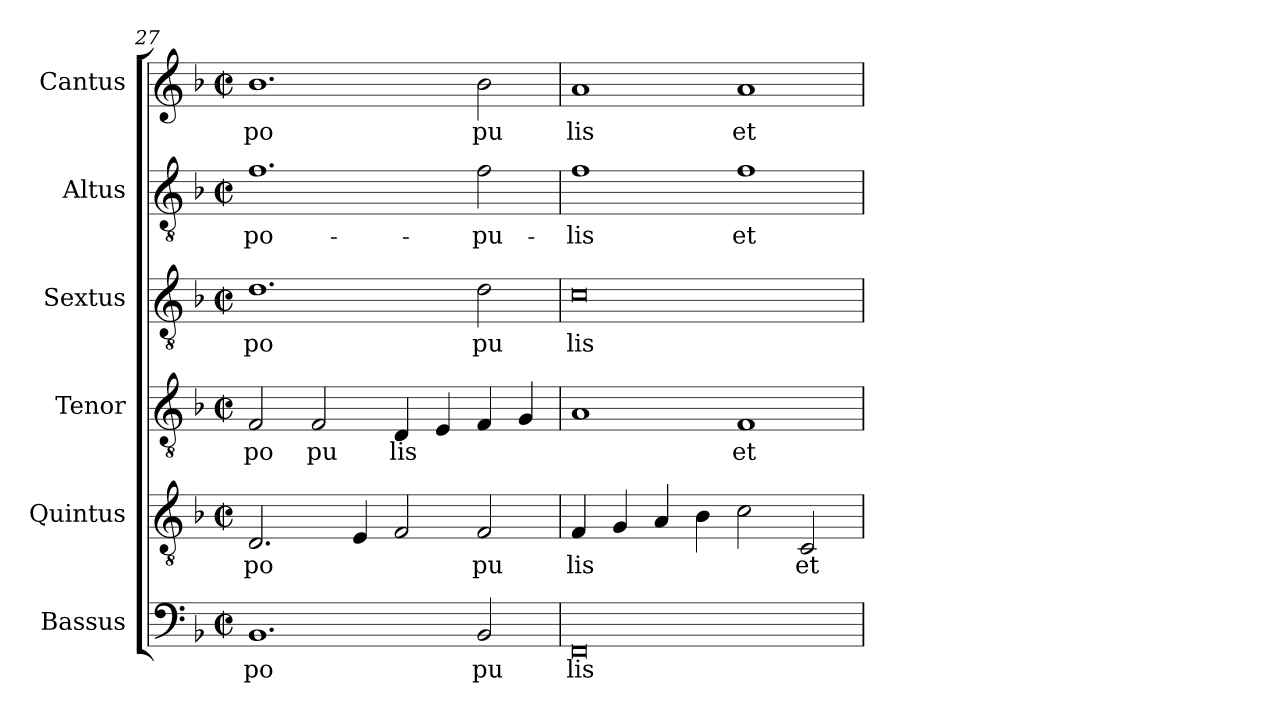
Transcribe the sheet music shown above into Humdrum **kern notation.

**kern	**text	**kern	**text	**kern	**text	**kern	**text	**kern	**text	**kern	**text
*part6	*part6	*part5	*part5	*part4	*part4	*part3	*part3	*part2	*part2	*part1	*part1
*staff6	*staff6	*staff5	*staff5	*staff4	*staff4	*staff3	*staff3	*staff2	*staff2	*staff1	*staff1
*I"Bassus	*	*I"Quintus	*	*I"Tenor	*	*I"Sextus	*	*I"Altus	*	*I"Cantus	*
*clefF4	*	*clefGv2	*	*clefGv2	*	*clefGv2	*	*clefGv2	*	*clefG2	*
*k[b-]	*	*k[b-]	*	*k[b-]	*	*k[b-]	*	*k[b-]	*	*k[b-]	*
*F:	*	*F:	*	*F:	*	*F:	*	*F:	*	*F:	*
*M2/2	*	*M2/2	*	*M2/2	*	*M2/2	*	*M2/2	*	*M2/2	*
*met(c|)	*	*met(c|)	*	*met(c|)	*	*met(c|)	*	*met(c|)	*	*met(c|)	*
=27	=27	=27	=27	=27	=27	=27	=27	=27	=27	=27	=27
!	!LO:LY:b:cj	!	!LO:LY:b:cj	!	!LO:LY:b:cj	!	!LO:LY:b:cj	!	!LO:LY:b:cj	!	!LO:LY:b:cj
1.BB-	po	2.D/	po	2F/	po	1.d	po	1.f	po-	1.b-	po
!	!	!	!	!	!LO:LY:b:cj	!	!	!	!	!	!
.	.	.	.	2F/	pu	.	.	.	.	.	.
!	!	!	!LO:LY:b:cj	!	!	!	!	!	!	!	!
.	.	4E/	.	.	.	.	.	.	.	.	.
!	!	!	!LO:LY:b:cj	!	!LO:LY:b:cj	!	!	!	!	!	!
.	.	2F/	.	4D/	lis	.	.	.	.	.	.
!	!	!	!	!	!LO:LY:b:cj	!	!	!	!	!	!
.	.	.	.	4E/	.	.	.	.	.	.	.
!	!LO:LY:b:cj	!	!LO:LY:b:cj	!	!LO:LY:b:cj	!	!LO:LY:b:cj	!	!LO:LY:b:cj	!	!LO:LY:b:cj
2BB-/	pu	2F/	pu	4F/	.	2d\	pu	2f\	-pu-	2b-\	pu
!	!	!	!	!	!LO:LY:b:cj	!	!	!	!	!	!
.	.	.	.	4G/	.	.	.	.	.	.	.
=28	=28	=28	=28	=28	=28	=28	=28	=28	=28	=28	=28
!	!LO:LY:b:cj	!	!LO:LY:b:cj	!	!LO:LY:b:cj	!	!LO:LY:b:cj	!	!LO:LY:b:cj	!	!LO:LY:b:cj
0FF	lis	4F/	lis	1A	.	0c	lis	1f	-lis	1a	lis
!	!	!	!LO:LY:b:cj	!	!	!	!	!	!	!	!
.	.	4G/	.	.	.	.	.	.	.	.	.
!	!	!	!LO:LY:b:cj	!	!	!	!	!	!	!	!
.	.	4A/	.	.	.	.	.	.	.	.	.
!	!	!	!LO:LY:b:cj	!	!	!	!	!	!	!	!
.	.	4B-\	.	.	.	.	.	.	.	.	.
!	!	!	!LO:LY:b:cj	!	!LO:LY:b:cj	!	!	!	!LO:LY:b:cj	!	!LO:LY:b:cj
.	.	2c\	.	1F	et	.	.	1f	et	1a	et
!	!	!	!LO:LY:b:cj	!	!	!	!	!	!	!	!
.	.	2C/	et	.	.	.	.	.	.	.	.
=	=	=	=	=	=	=	=	=	=	=	=
*-	*-	*-	*-	*-	*-	*-	*-	*-	*-	*-	*-
